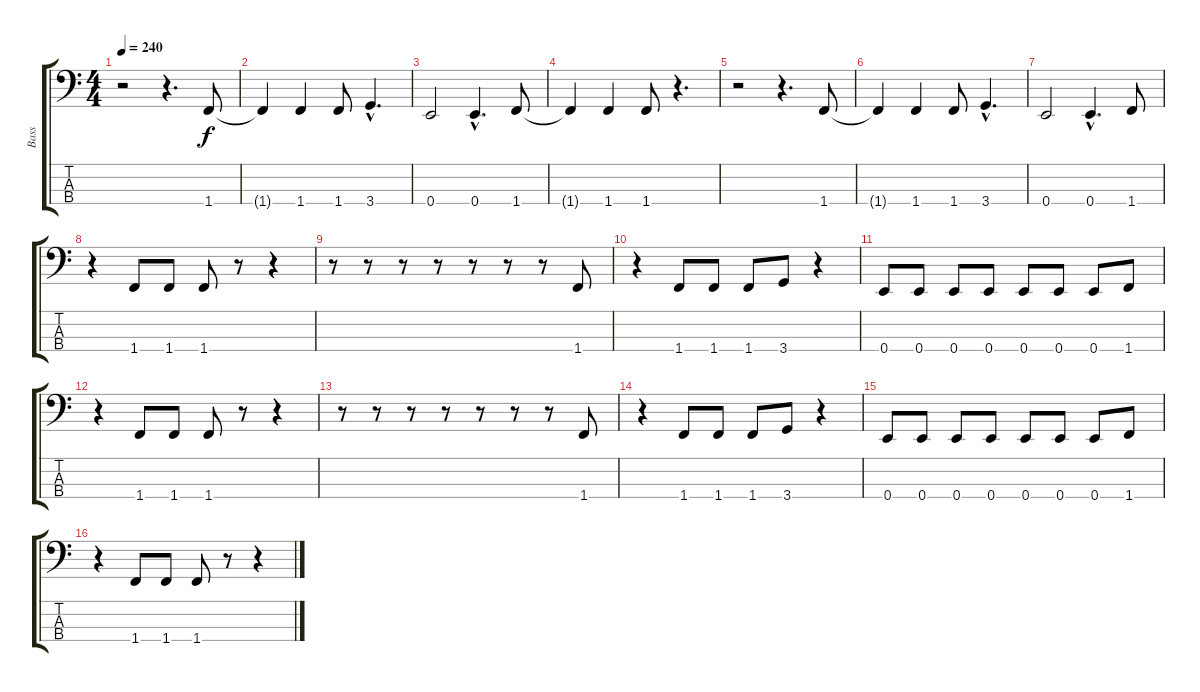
\track ("Bass" "Bass") {instrument electricbassfinger}
\staff {score tabs}
\tuning (G2 D2 A1 E1) {hide}
\ts (4 4)
\tempo 240
\clef f4
\ks c
r.2{dy f} r.4{d} 1.4.8 |
1.4{t}.4 1.4.4 1.4.8 3.4{hac}.4{d} |
0.4.2 0.4{hac}.4{d} 1.4.8 |
1.4{t}.4 1.4.4 1.4.8 r.4{d} |
r.2 r.4{d} 1.4.8 |
1.4{t}.4 1.4.4 1.4.8 3.4{hac}.4{d} |
0.4.2 0.4{hac}.4{d} 1.4.8 |
r.4 1.4.8 1.4.8 1.4.8 r.8 r.4 |
r.8 r.8 r.8 r.8 r.8 r.8 r.8 1.4.8 |
r.4 1.4.8 1.4.8 1.4.8 3.4.8 r.4 |
0.4.8 0.4.8 0.4.8 0.4.8 0.4.8 0.4.8 0.4.8 1.4.8 |
r.4 1.4.8 1.4.8 1.4.8 r.8 r.4 |
r.8 r.8 r.8 r.8 r.8 r.8 r.8 1.4.8 |
r.4 1.4.8 1.4.8 1.4.8 3.4.8 r.4 |
0.4.8 0.4.8 0.4.8 0.4.8 0.4.8 0.4.8 0.4.8 1.4.8 |
r.4 1.4.8 1.4.8 1.4.8 r.8 r.4
